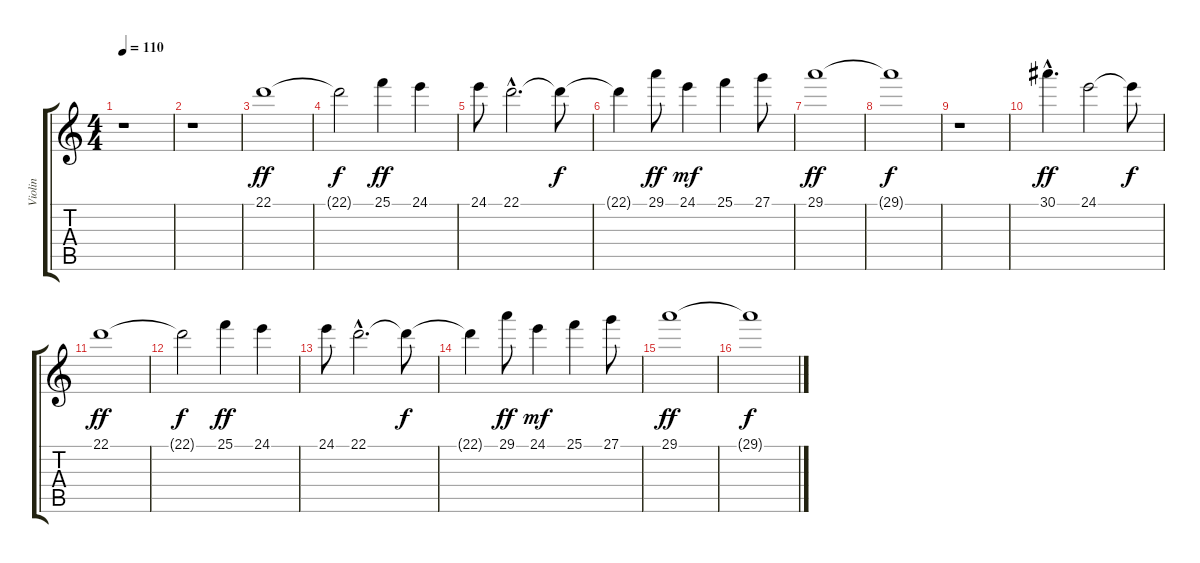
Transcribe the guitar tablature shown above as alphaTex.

\track ("Violin" "Violin") {instrument violin}
\staff {score tabs}
\tuning (E4 B3 G3 D3 A2 E2) {hide}
\ts (4 4)
\tempo 110
\clef g2
\ks c
r.1{dy f} |
r.1 |
22.1.1{dy ff} |
22.1{t}.2{dy f} 25.1.4{dy ff} 24.1.4 |
24.1.8 22.1{hac}.2{d} 22.1{t}.8{dy f} |
22.1{t}.4 29.1.8{dy ff} 24.1.4{dy mf} 25.1.4 27.1.8 |
29.1.1{dy ff} |
29.1{t}.1{dy f} |
r.1 |
30.1{hac}.4{d dy ff} 24.1.2 24.1{t}.8{dy f} |
22.1.1{dy ff} |
22.1{t}.2{dy f} 25.1.4{dy ff} 24.1.4 |
24.1.8 22.1{hac}.2{d} 22.1{t}.8{dy f} |
22.1{t}.4 29.1.8{dy ff} 24.1.4{dy mf} 25.1.4 27.1.8 |
29.1.1{dy ff} |
29.1{t}.1{dy f}
